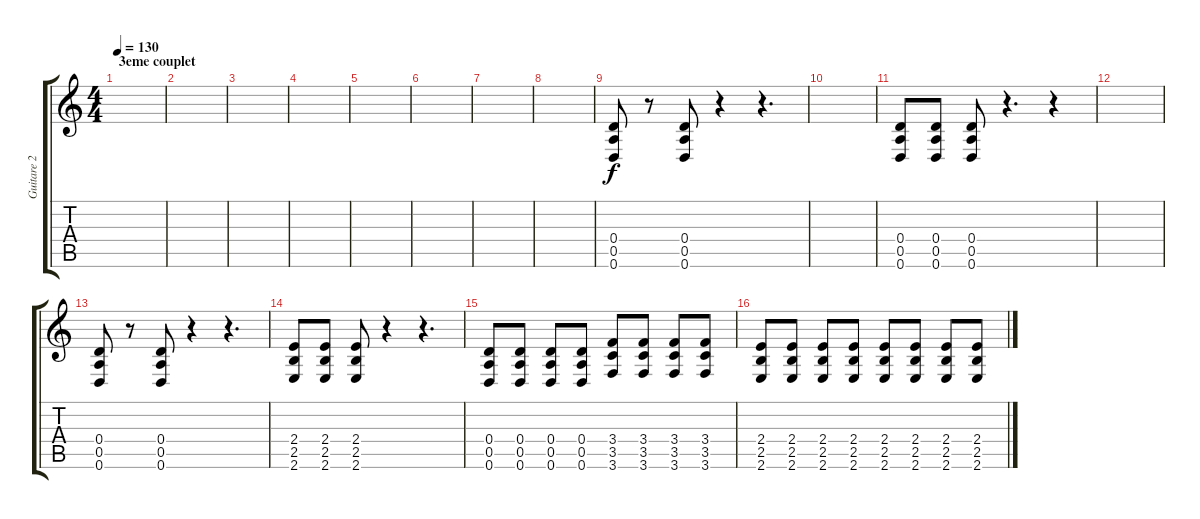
\track ("Guitare 2" "Guitare 2") {instrument overdrivenguitar}
\staff {score tabs}
\tuning (E4 B3 G3 D3 A2 D2) {hide}
\ts (4 4)
\section ("" "3eme couplet")
\tempo 130
\clef g2
\ks c
|
|
|
|
|
|
|
|
(0.4 0.5 0.6).8{volume 16 instrument distortionguitar} r.8 (0.4 0.5 0.6).8 r.4 r.4{d} |
|
(0.4 0.5 0.6).8 (0.4 0.5 0.6).8 (0.4 0.5 0.6).8 r.4{d} r.4 |
|
(0.4 0.5 0.6).8 r.8 (0.4 0.5 0.6).8 r.4 r.4{d} |
(2.4 2.5 2.6).8 (2.4 2.5 2.6).8 (2.4 2.5 2.6).8 r.4 r.4{d} |
(0.4 0.5 0.6).8 (0.4 0.5 0.6).8 (0.4 0.5 0.6).8 (0.4 0.5 0.6).8 (3.4 3.5 3.6).8 (3.4 3.5 3.6).8 (3.4 3.5 3.6).8 (3.4 3.5 3.6).8 |
(2.4 2.5 2.6).8 (2.4 2.5 2.6).8 (2.4 2.5 2.6).8 (2.4 2.5 2.6).8 (2.4 2.5 2.6).8 (2.4 2.5 2.6).8 (2.4 2.5 2.6).8 (2.4 2.5 2.6).8
